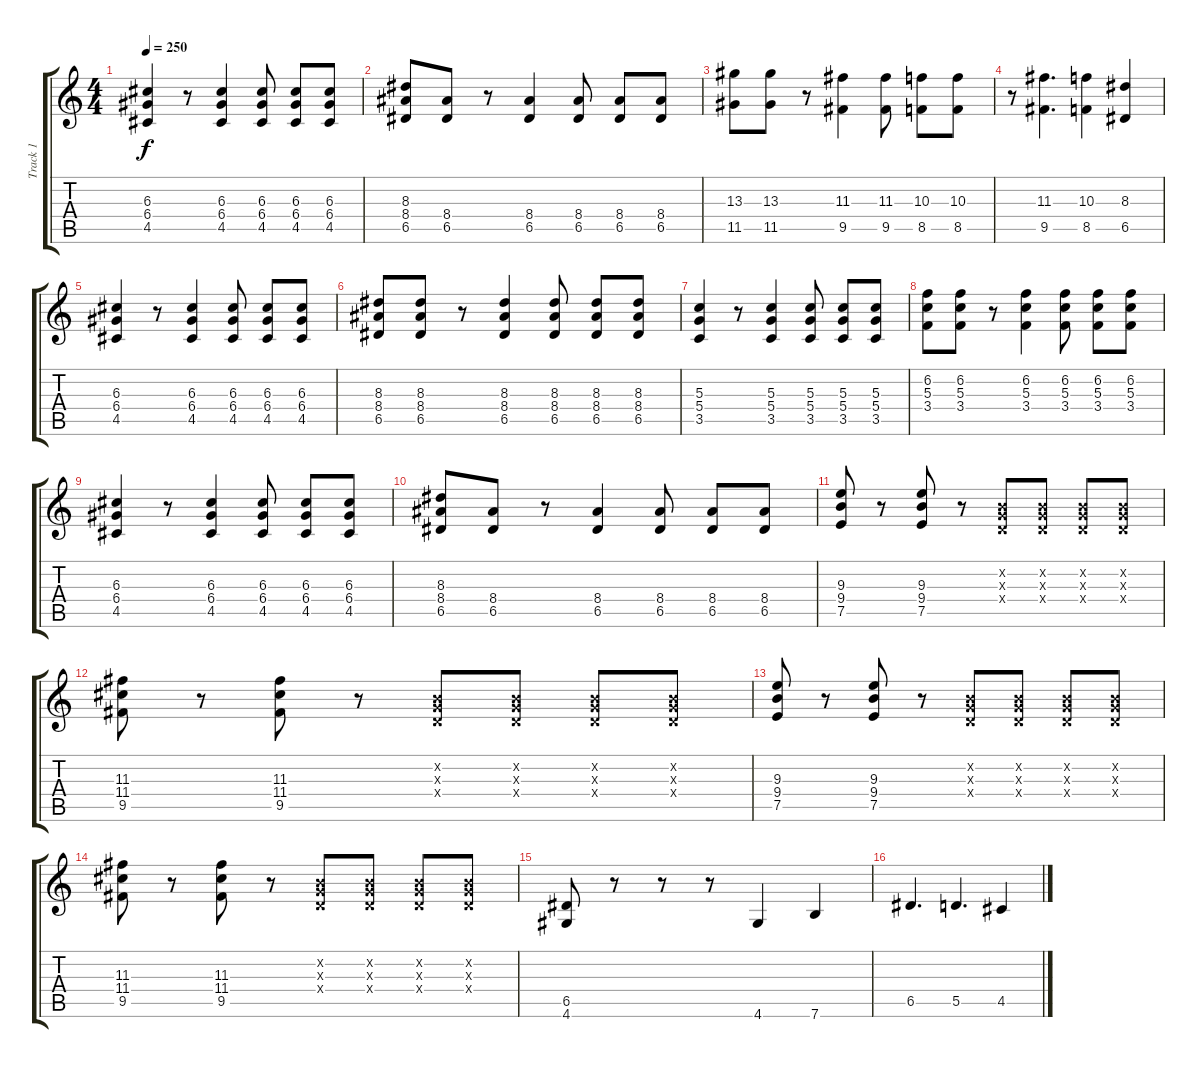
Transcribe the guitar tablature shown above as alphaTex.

\track ("Track 1" "Track 1") {instrument distortionguitar}
\staff {score tabs}
\tuning (E4 B3 G3 D3 A2 E2) {hide}
\ts (4 4)
\tempo 250
\clef g2
\ks c
(6.3 6.4 4.5).4{dy f} r.8 (6.3 6.4 4.5).4 (6.3 6.4 4.5).8 (6.3 6.4 4.5).8 (6.3 6.4 4.5).8 |
(8.3 8.4 6.5).8 (8.4 6.5).8 r.8 (8.4 6.5).4 (8.4 6.5).8 (8.4 6.5).8 (8.4 6.5).8 |
(13.3 11.5).8 (13.3 11.5).8 r.8 (11.3 9.5).4 (11.3 9.5).8 (10.3 8.5).8 (10.3 8.5).8 |
r.8 (11.3 9.5).4{d} (10.3 8.5).4 (8.3 6.5).4 |
(6.3 6.4 4.5).4 r.8 (6.3 6.4 4.5).4 (6.3 6.4 4.5).8 (6.3 6.4 4.5).8 (6.3 6.4 4.5).8 |
(8.3 8.4 6.5).8 (8.3 8.4 6.5).8 r.8 (8.3 8.4 6.5).4 (8.3 8.4 6.5).8 (8.3 8.4 6.5).8 (8.3 8.4 6.5).8 |
(5.3 5.4 3.5).4 r.8 (5.3 5.4 3.5).4 (5.3 5.4 3.5).8 (5.3 5.4 3.5).8 (5.3 5.4 3.5).8 |
(6.2 5.3 3.4).8 (6.2 5.3 3.4).8 r.8 (6.2 5.3 3.4).4 (6.2 5.3 3.4).8 (6.2 5.3 3.4).8 (6.2 5.3 3.4).8 |
(6.3 6.4 4.5).4 r.8 (6.3 6.4 4.5).4 (6.3 6.4 4.5).8 (6.3 6.4 4.5).8 (6.3 6.4 4.5).8 |
(8.3 8.4 6.5).8 (8.4 6.5).8 r.8 (8.4 6.5).4 (8.4 6.5).8 (8.4 6.5).8 (8.4 6.5).8 |
(9.3 9.4 7.5).8 r.8 (9.3 9.4 7.5).8 r.8 (0.2{x} 0.3{x} 0.4{x}).8 (0.2{x} 0.3{x} 0.4{x}).8 (0.2{x} 0.3{x} 0.4{x}).8 (0.2{x} 0.3{x} 0.4{x}).8 |
(11.3 11.4 9.5).8 r.8 (11.3 11.4 9.5).8 r.8 (0.2{x} 0.3{x} 0.4{x}).8 (0.2{x} 0.3{x} 0.4{x}).8 (0.2{x} 0.3{x} 0.4{x}).8 (0.2{x} 0.3{x} 0.4{x}).8 |
(9.3 9.4 7.5).8 r.8 (9.3 9.4 7.5).8 r.8 (0.2{x} 0.3{x} 0.4{x}).8 (0.2{x} 0.3{x} 0.4{x}).8 (0.2{x} 0.3{x} 0.4{x}).8 (0.2{x} 0.3{x} 0.4{x}).8 |
(11.3 11.4 9.5).8 r.8 (11.3 11.4 9.5).8 r.8 (0.2{x} 0.3{x} 0.4{x}).8 (0.2{x} 0.3{x} 0.4{x}).8 (0.2{x} 0.3{x} 0.4{x}).8 (0.2{x} 0.3{x} 0.4{x}).8 |
(6.5 4.6).8 r.8 r.8 r.8 4.6.4 7.6.4 |
6.5.4{d} 5.5.4{d} 4.5.4
